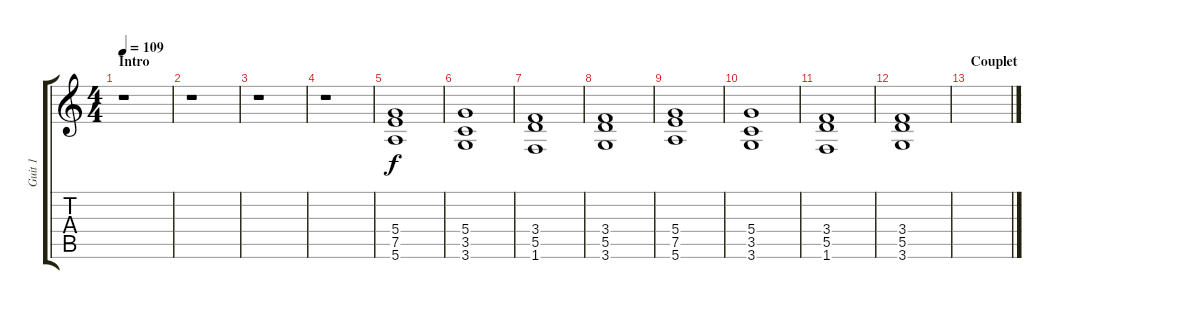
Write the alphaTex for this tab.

\track ("Guit 1" "Guit 1") {instrument overdrivenguitar}
\staff {score tabs}
\tuning (E4 B3 G3 D3 A2 E2) {hide}
\ts (4 4)
\section ("" "Intro")
\tempo 109
\clef g2
\ks c
r.1{dy f instrument overdrivenguitar} |
r.1 |
r.1 |
r.1 |
(5.4 7.5 5.6).1 |
(5.4 3.5 3.6).1 |
(3.4 5.5 1.6).1 |
(3.4 5.5 3.6).1 |
(5.4 7.5 5.6).1 |
(5.4 3.5 3.6).1 |
(3.4 5.5 1.6).1 |
(3.4 5.5 3.6).1 |
\section ("" "Couplet")
